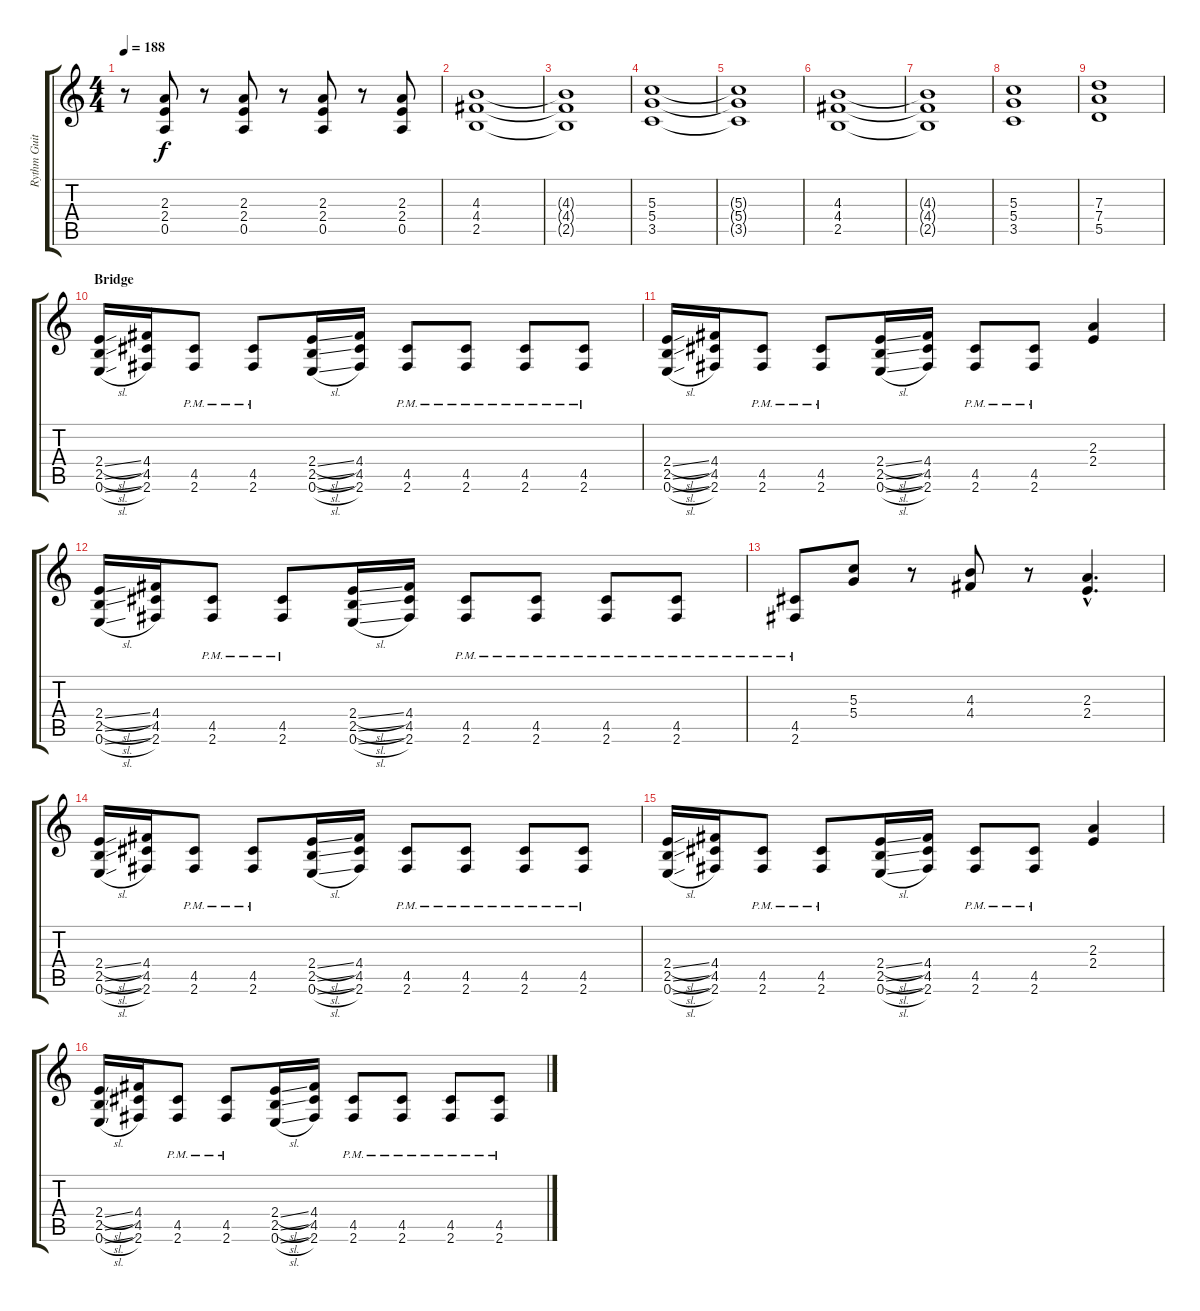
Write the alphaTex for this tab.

\track ("Rythm Guitar 2" "Rythm Guit") {instrument distortionguitar}
\staff {score tabs}
\tuning (E4 B3 G3 D3 A2 E2) {hide}
\ts (4 4)
\tempo 188
\clef g2
\ks c
r.8{dy f} (2.3 2.4 0.5).8 r.8 (2.3 2.4 0.5).8 r.8 (2.3 2.4 0.5).8 r.8 (2.3 2.4 0.5).8 |
(4.3 4.4 2.5).1 |
(4.3{t} 4.4{t} 2.5{t}).1 |
(5.3 5.4 3.5).1 |
(5.3{t} 5.4{t} 3.5{t}).1 |
(4.3 4.4 2.5).1 |
(4.3{t} 4.4{t} 2.5{t}).1 |
(5.3 5.4 3.5).1 |
(7.3 7.4 5.5).1 |
\section ("" "Bridge")
(2.4{sl} 2.5{sl} 0.6{sl}).16 (4.4 4.5 2.6).16 (4.5{pm} 2.6{pm}).8 (4.5{pm} 2.6{pm}).8 (2.4{sl} 2.5{sl} 0.6{sl}).16 (4.4 4.5 2.6).16 (4.5{pm} 2.6{pm}).8 (4.5{pm} 2.6{pm}).8 (4.5{pm} 2.6{pm}).8 (4.5{pm} 2.6{pm}).8 |
(2.4{sl} 2.5{sl} 0.6{sl}).16 (4.4 4.5 2.6).16 (4.5{pm} 2.6{pm}).8 (4.5{pm} 2.6{pm}).8 (2.4{sl} 2.5{sl} 0.6{sl}).16 (4.4 4.5 2.6).16 (4.5{pm} 2.6{pm}).8 (4.5{pm} 2.6{pm}).8 (2.3 2.4).4 |
(2.4{sl} 2.5{sl} 0.6{sl}).16 (4.4 4.5 2.6).16 (4.5{pm} 2.6{pm}).8 (4.5{pm} 2.6{pm}).8 (2.4{sl} 2.5{sl} 0.6{sl}).16 (4.4 4.5 2.6).16 (4.5{pm} 2.6{pm}).8 (4.5{pm} 2.6{pm}).8 (4.5{pm} 2.6{pm}).8 (4.5{pm} 2.6{pm}).8 |
(4.5{pm} 2.6{pm}).8 (5.3 5.4).8 r.8 (4.3 4.4).8 r.8 (2.3{hac} 2.4{hac}).4{d} |
(2.4{sl} 2.5{sl} 0.6{sl}).16 (4.4 4.5 2.6).16 (4.5{pm} 2.6{pm}).8 (4.5{pm} 2.6{pm}).8 (2.4{sl} 2.5{sl} 0.6{sl}).16 (4.4 4.5 2.6).16 (4.5{pm} 2.6{pm}).8 (4.5{pm} 2.6{pm}).8 (4.5{pm} 2.6{pm}).8 (4.5{pm} 2.6{pm}).8 |
(2.4{sl} 2.5{sl} 0.6{sl}).16 (4.4 4.5 2.6).16 (4.5{pm} 2.6{pm}).8 (4.5{pm} 2.6{pm}).8 (2.4{sl} 2.5{sl} 0.6{sl}).16 (4.4 4.5 2.6).16 (4.5{pm} 2.6{pm}).8 (4.5{pm} 2.6{pm}).8 (2.3 2.4).4 |
(2.4{sl} 2.5{sl} 0.6{sl}).16 (4.4 4.5 2.6).16 (4.5{pm} 2.6{pm}).8 (4.5{pm} 2.6{pm}).8 (2.4{sl} 2.5{sl} 0.6{sl}).16 (4.4 4.5 2.6).16 (4.5{pm} 2.6{pm}).8 (4.5{pm} 2.6{pm}).8 (4.5{pm} 2.6{pm}).8 (4.5{pm} 2.6{pm}).8
